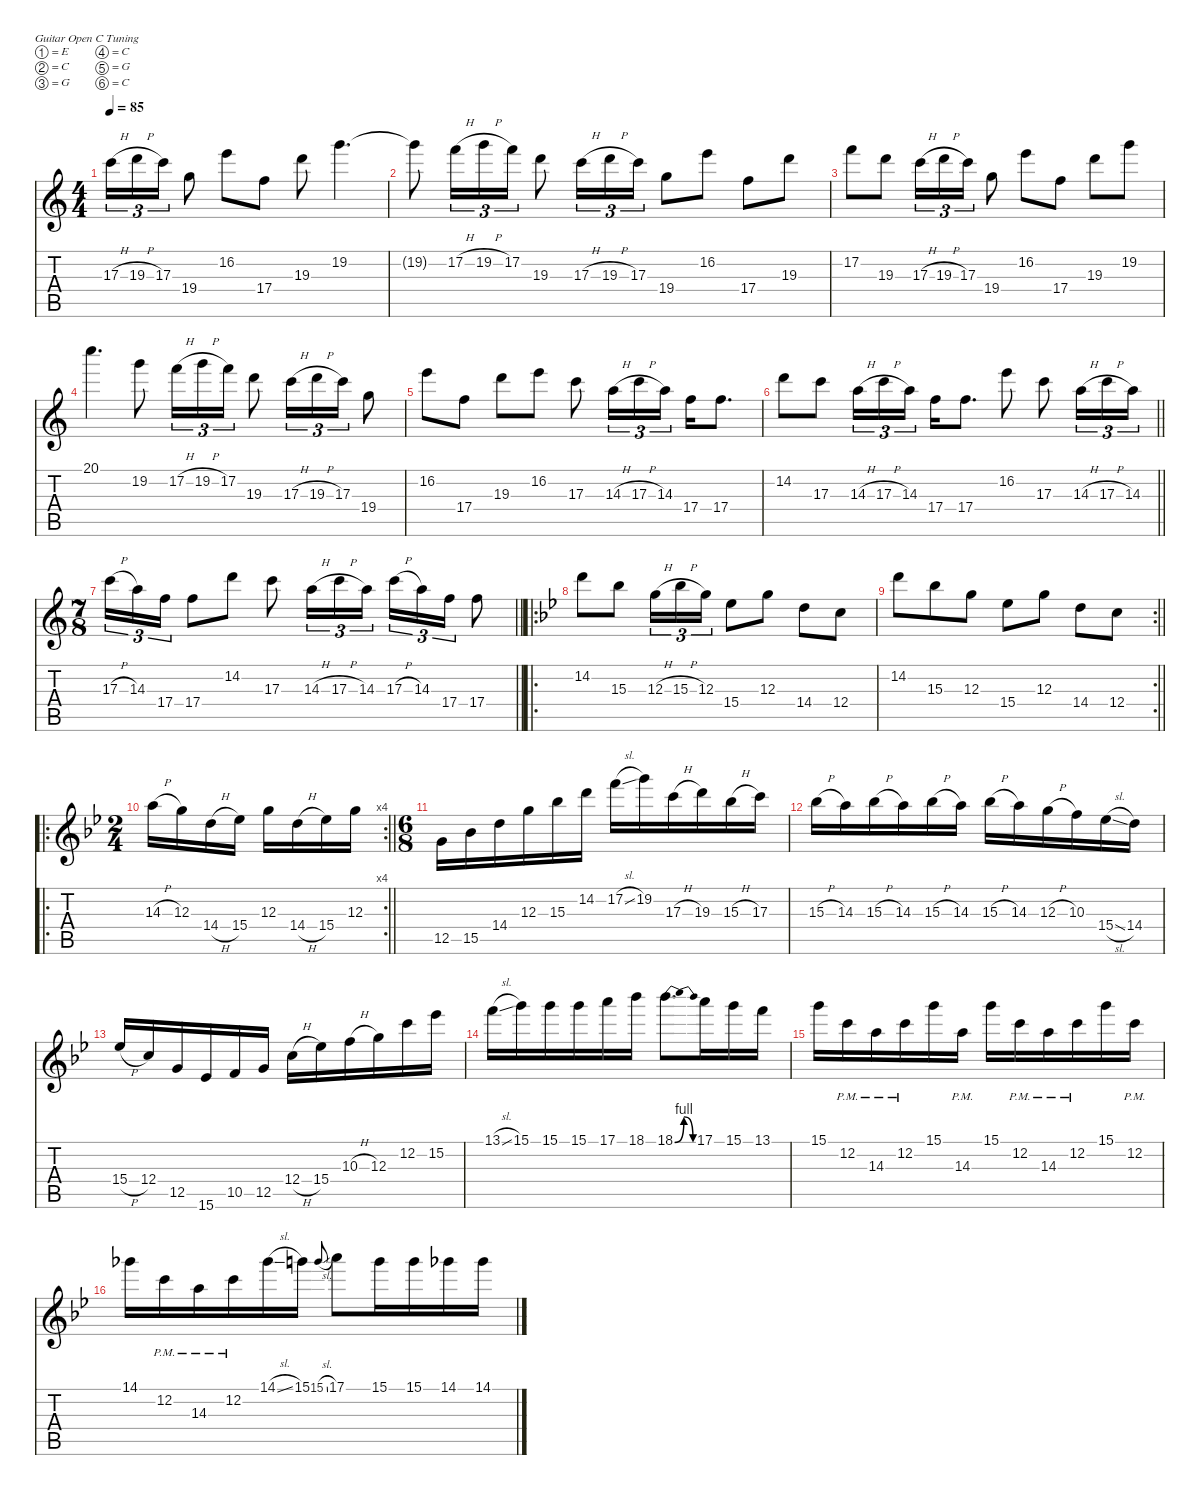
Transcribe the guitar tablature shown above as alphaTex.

\defaultSystemsLayout 4
\hideDynamics
\bracketExtendMode nobrackets
\singleTrackTrackNamePolicy hidden
\multiTrackTrackNamePolicy hidden
\firstSystemTrackNameMode fullname
\firstSystemTrackNameOrientation horizontal
\otherSystemsTrackNameOrientation horizontal
\track ("Guitar 1" "od.guit.") {instrument overdrivenguitar}
\staff {score tabs}
\tuning (E4 C4 G3 C3 G2 C2)
\ts (4 4)
\tempo 85
\clef g2
\ks c
17.3{h}.16{tu (3 2) dy f beam Down} 19.3{h}.16{tu (3 2) beam Down} 17.3.16{tu (3 2) beam Down} 19.4.8{beam Down} 16.2.8{beam Down} 17.4.8{beam Down} 19.3.8{beam Down} 19.2.4{d beam Down} |
19.2{t}.8{beam Down} 17.2{h}.16{tu (3 2) beam Down} 19.2{h}.16{tu (3 2) beam Down} 17.2.16{tu (3 2) beam Down} 19.3.8{beam Down} 17.3{h}.16{tu (3 2) beam Down} 19.3{h}.16{tu (3 2) beam Down} 17.3.16{tu (3 2) beam Down} 19.4.8{beam Down} 16.2.8{beam Down} 17.4.8{beam Down} 19.3.8{beam Down} |
17.2.8{beam Down} 19.3.8{beam Down} 17.3{h}.16{tu (3 2) beam Down} 19.3{h}.16{tu (3 2) beam Down} 17.3.16{tu (3 2) beam Down} 19.4.8{beam Down} 16.2.8{beam Down} 17.4.8{beam Down} 19.3.8{beam Down} 19.2.8{beam Down} |
20.1.4{d beam Down} 19.2.8{beam Down} 17.2{h}.16{tu (3 2) beam Down} 19.2{h}.16{tu (3 2) beam Down} 17.2.16{tu (3 2) beam Down} 19.3.8{beam Down} 17.3{h}.16{tu (3 2) beam Down} 19.3{h}.16{tu (3 2) beam Down} 17.3.16{tu (3 2) beam Down} 19.4.8{beam Down} |
16.2.8{beam Down} 17.4.8{beam Down} 19.3.8{beam Down} 16.2.8{beam Down} 17.3.8{beam Down} 14.3{h}.16{tu (3 2) beam Down} 17.3{h}.16{tu (3 2) beam Down} 14.3.16{tu (3 2) beam Down} 17.4.16{beam Down} 17.4.8{d beam Down} |
\barLineRight lightlight
14.2.8{beam Down} 17.3.8{beam Down} 14.3{h}.16{tu (3 2) beam Down} 17.3{h}.16{tu (3 2) beam Down} 14.3.16{tu (3 2) beam Down} 17.4.16{beam Down} 17.4.8{d beam Down} 16.2.8{beam Down} 17.3.8{beam Down} 14.3{h}.16{tu (3 2) beam Down} 17.3{h}.16{tu (3 2) beam Down} 14.3.16{tu (3 2) beam Down} |
\ts (7 8)
\beaming (8 3 2 2)
\barLineRight lightlight
17.3{h}.16{tu (3 2) beam Down} 14.3.16{tu (3 2) beam Down} 17.4.16{tu (3 2) beam Down} 17.4.8{beam Down} 14.2.8{beam Down} 17.3.8{beam Down} 14.3{h}.16{tu (3 2) beam Down} 17.3{h}.16{tu (3 2) beam Down} 14.3.16{tu (3 2) beam Down} 17.3{h}.16{tu (3 2) beam Down} 14.3.16{tu (3 2) beam Down} 17.4.16{tu (3 2) beam Down} 17.4.8{beam Down} |
\ro
\ks gminor
14.2{acc forcenatural}.8{beam Down beam merge} 15.3{acc b}.8{beam Down} 12.3{h acc forcenatural}.16{tu (3 2) beam Down} 15.3{h acc b}.16{tu (3 2) beam Down} 12.3{acc forcenatural}.16{tu (3 2) beam Down} 15.4{acc b}.8{beam Down} 12.3{acc forcenatural}.8{beam Down} 14.4{acc forcenatural}.8{beam Down} 12.4{acc forcenatural}.8{beam Down} |
\rc 2
\barLineRight lightlight
14.2{acc forcenatural}.8{beam Down} 15.3{acc b}.8{beam Down} 12.3{acc forcenatural}.8{beam Down} 15.4{acc b}.8{beam Down} 12.3{acc forcenatural}.8{beam Down} 14.4{acc forcenatural}.8{beam Down} 12.4{acc forcenatural}.8{beam Down} |
\ro
\rc 4
\ts (2 4)
\beaming (8 2 2)
\barLineRight lightlight
14.3{h acc forcenatural}.16{beam Down} 12.3{acc forcenatural}.16{beam Down} 14.4{h acc forcenatural}.16{beam Down} 15.4{acc b}.16{beam Down} 12.3{acc forcenatural}.16{beam Down} 14.4{h acc forcenatural}.16{beam Down} 15.4{acc b}.16{beam Down} 12.3{acc forcenatural}.16{beam Down} |
\ts (6 8)
\beaming (8 3 3)
12.5{acc forcenatural}.16{beam Down} 15.5{acc b}.16{beam Down} 14.4{acc forcenatural}.16{beam Down} 12.3{acc forcenatural}.16{beam Down} 15.3{acc b}.16{beam Down} 14.2{acc forcenatural}.16{beam Down} 17.2{sl acc forcenatural}.16{beam Down} 19.2{acc forcenatural}.16{beam Down} 17.3{h acc forcenatural}.16{beam Down} 19.3{acc forcenatural}.16{beam Down} 15.3{h acc b}.16{beam Down} 17.3{acc forcenatural}.16{beam Down} |
15.3{h acc b}.16{beam Down} 14.3{acc forcenatural}.16{beam Down} 15.3{h acc b}.16{beam Down} 14.3{acc forcenatural}.16{beam Down} 15.3{h acc b}.16{beam Down} 14.3{acc forcenatural}.16{beam Down} 15.3{h acc b}.16{beam Down} 14.3{acc forcenatural}.16{beam Down} 12.3{h acc forcenatural}.16{beam Down} 10.3{acc forcenatural}.16{beam Down} 15.4{sl acc b}.16{beam Down} 14.4{acc forcenatural}.16{beam Down} |
15.4{h acc b}.16{beam Up} 12.4{acc forcenatural}.16{beam Up} 12.5{acc forcenatural}.16{beam Up} 15.6{acc b}.16{beam Up} 10.5{acc forcenatural}.16{beam Up} 12.5{acc forcenatural}.16{beam Up} 12.4{h acc forcenatural}.16{beam Down} 15.4{acc b}.16{beam Down} 10.3{h acc forcenatural}.16{beam Down} 12.3{acc forcenatural}.16{beam Down} 12.2{acc forcenatural}.16{beam Down} 15.2{acc b}.16{beam Down} |
13.1{sl acc forcenatural}.16{beam Down} 15.1{acc forcenatural}.16{beam Down} 15.1{acc forcenatural}.16{beam Down} 15.1{acc forcenatural}.16{beam Down} 17.1{acc forcenatural}.16{beam Down} 18.1{acc b}.16{beam Down} 18.1{be (bendrelease 0 0 15 4 39.999998399999996 4 50.0000016 0) acc b}.8{d beam Down} 17.1{acc forcenatural}.16{beam Down} 15.1{acc forcenatural}.16{beam Down} 13.1{acc forcenatural}.16{beam Down} |
15.1{acc forcenatural}.16{beam Down} 12.2{pm acc forcenatural}.16{beam Down} 14.3{pm acc forcenatural}.16{beam Down} 12.2{pm acc forcenatural}.16{beam Down} 15.1{acc forcenatural}.16{beam Down} 14.3{pm acc forcenatural}.16{beam Down} 15.1{acc forcenatural}.16{beam Down} 12.2{pm acc forcenatural}.16{beam Down} 14.3{pm acc forcenatural}.16{beam Down} 12.2{pm acc forcenatural}.16{beam Down} 15.1{acc forcenatural}.16{beam Down} 12.2{pm acc forcenatural}.16{beam Down} |
14.1{acc b}.16{beam Down} 12.2{pm acc forcenatural}.16{beam Down} 14.3{pm acc forcenatural}.16{beam Down} 12.2{pm acc forcenatural}.16{beam Down} 14.1{sl acc b}.16{beam Down} 15.1{acc forcenatural}.16{beam Down} 15.1{sl acc forcenatural}.8{gr onbeat dy mf beam Up} 17.1{acc forcenatural}.8{dy f beam Down} 15.1{acc forcenatural}.16{beam Down} 15.1{acc forcenatural}.16{beam Down} 14.1{acc b}.16{beam Down} 14.1{acc b}.16{beam Down}
